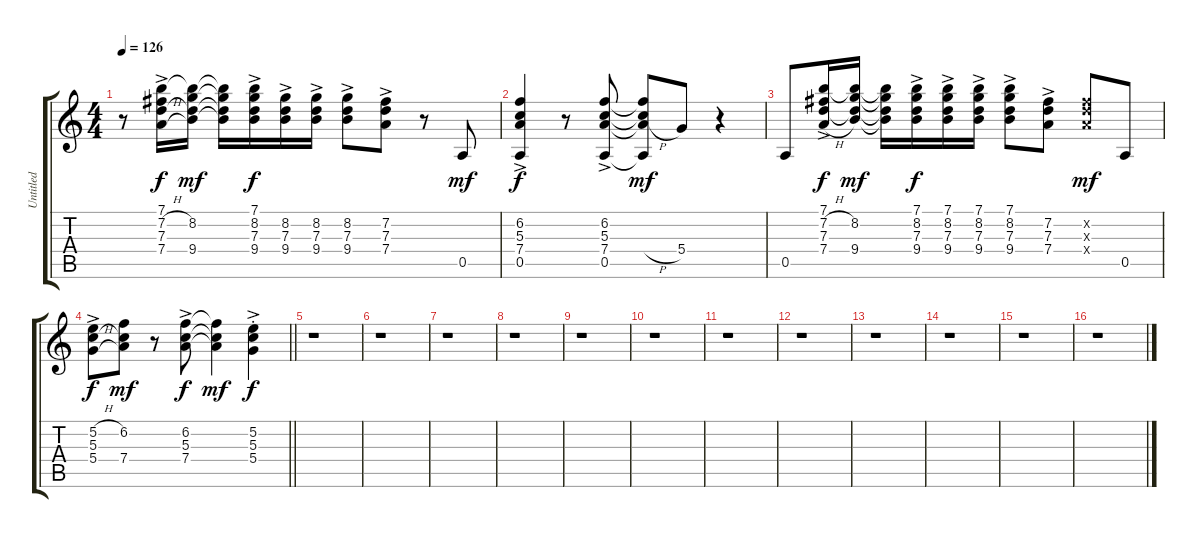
\track ("Untitled" "Untitled") {instrument overdrivenguitar}
\staff {score tabs}
\tuning (E4 B3 G3 D3 A2 E2) {hide}
\ts (4 4)
\tempo 126
\clef g2
\ks c
r.8{dy mf} (7.1{ac} 7.2{h ac} 7.3{ac} 7.4{h ac}).16{dy f} (7.1{t} 8.2 7.3{t} 9.4).16{dy mf} (7.1{t} 8.2{t} 7.3{t} 9.4{t}).16 (7.1{ac} 8.2{ac} 7.3{ac} 9.4{ac}).16{dy f} (8.2{ac} 7.3{ac} 9.4{ac}).16 (8.2{ac} 7.3{ac} 9.4{ac}).16 (8.2{ac} 7.3{ac} 9.4{ac}).8 (7.2{ac} 7.3{ac} 7.4{ac}).8 r.8 0.5.8{dy mf} |
(6.2{ac} 5.3{ac} 7.4{ac} 0.5{ac}).4{dy f} r.8 (6.2{ac} 5.3{ac} 7.4{ac} 0.5{ac}).8 (6.2{t} 5.3{t} 7.4{h t} 0.5{t}).8{dy mf} 5.4.8 r.4 |
0.5.8 (7.1{ac} 7.2{h ac} 7.3{ac} 7.4{h ac}).16{dy f} (7.1{t} 8.2 7.3{t} 9.4).16{dy mf} (7.1{t} 8.2{t} 7.3{t} 9.4{t}).16 (7.1{ac} 8.2{ac} 7.3{ac} 9.4{ac}).16{dy f} (7.1{ac} 8.2{ac} 7.3{ac} 9.4{ac}).16 (7.1{ac} 8.2{ac} 7.3{ac} 9.4{ac}).16 (7.1{ac} 8.2{ac} 7.3{ac} 9.4{ac}).8 (7.2{ac} 7.3{ac} 7.4{ac}).8 (7.2{x} 7.3{x} 7.4{x}).8{dy mf} 0.5.8 |
\barLineRight lightlight
(5.2{h ac} 5.3{ac} 5.4{h ac}).8{dy f} (6.2 5.3{t} 7.4).8{dy mf} r.8 (6.2{ac} 5.3{ac} 7.4{ac}).8{dy f} (6.2{t} 5.3{t} 7.4{t}).4{dy mf} (5.2{ac st} 5.3{ac st} 5.4{ac st}).4{dy f} |
r.1 |
r.1 |
r.1 |
r.1 |
r.1 |
r.1 |
r.1 |
r.1 |
r.1 |
r.1 |
r.1 |
r.1
